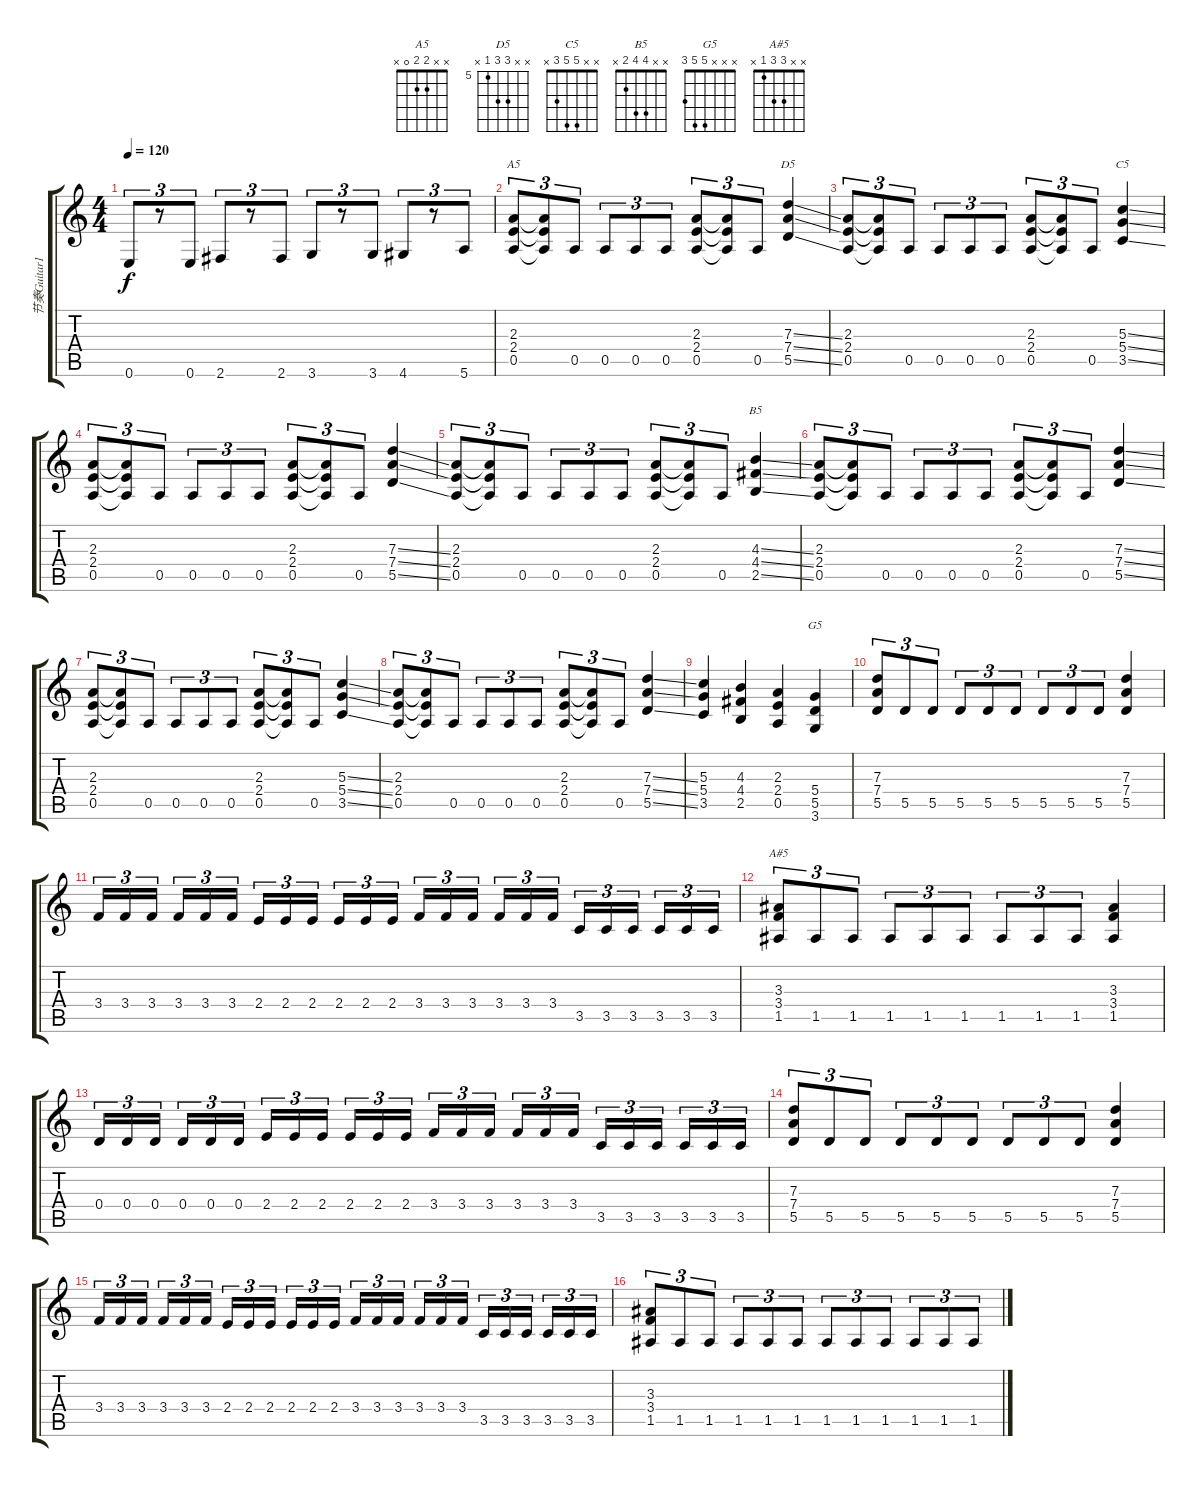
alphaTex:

\track ("节奏Guitar1" "节奏Guitar1") {instrument distortionguitar}
\staff {score tabs}
\tuning (E4 B3 G3 D3 A2 E2) {hide}
\chord ("A5" x x 2 2 0 x)
\chord ("D5" x x 7 7 5 x) {firstfret 5}
\chord ("C5" x x 5 5 3 x)
\chord ("B5" x x 4 4 2 x)
\chord ("G5" x x x 5 5 3)
\chord ("A#5" x x 3 3 1 x)
\ts (4 4)
\tempo 120
\clef g2
\ks c
0.6.8{tu (3 2) dy f} r.8{tu (3 2)} 0.6.8{tu (3 2)} 2.6.8{tu (3 2)} r.8{tu (3 2)} 2.6.8{tu (3 2)} 3.6.8{tu (3 2)} r.8{tu (3 2)} 3.6.8{tu (3 2)} 4.6.8{tu (3 2)} r.8{tu (3 2)} 5.6.8{tu (3 2)} |
(2.3 2.4 0.5).8{tu (3 2) ch "A5"} (2.3{t} 2.4{t} 0.5{t}).8{tu (3 2)} 0.5.8{tu (3 2)} 0.5.8{tu (3 2)} 0.5.8{tu (3 2)} 0.5.8{tu (3 2)} (2.3 2.4 0.5).8{tu (3 2)} (2.3{t} 2.4{t} 0.5{t}).8{tu (3 2)} 0.5.8{tu (3 2)} (7.3{ss} 7.4{ss} 5.5{ss}).4{ch "D5"} |
(2.3 2.4 0.5).8{tu (3 2)} (2.3{t} 2.4{t} 0.5{t}).8{tu (3 2)} 0.5.8{tu (3 2)} 0.5.8{tu (3 2)} 0.5.8{tu (3 2)} 0.5.8{tu (3 2)} (2.3 2.4 0.5).8{tu (3 2)} (2.3{t} 2.4{t} 0.5{t}).8{tu (3 2)} 0.5.8{tu (3 2)} (5.3{ss} 5.4{ss} 3.5{ss}).4{ch "C5"} |
(2.3 2.4 0.5).8{tu (3 2)} (2.3{t} 2.4{t} 0.5{t}).8{tu (3 2)} 0.5.8{tu (3 2)} 0.5.8{tu (3 2)} 0.5.8{tu (3 2)} 0.5.8{tu (3 2)} (2.3 2.4 0.5).8{tu (3 2)} (2.3{t} 2.4{t} 0.5{t}).8{tu (3 2)} 0.5.8{tu (3 2)} (7.3{ss} 7.4{ss} 5.5{ss}).4 |
(2.3 2.4 0.5).8{tu (3 2)} (2.3{t} 2.4{t} 0.5{t}).8{tu (3 2)} 0.5.8{tu (3 2)} 0.5.8{tu (3 2)} 0.5.8{tu (3 2)} 0.5.8{tu (3 2)} (2.3 2.4 0.5).8{tu (3 2)} (2.3{t} 2.4{t} 0.5{t}).8{tu (3 2)} 0.5.8{tu (3 2)} (4.3{ss} 4.4{ss} 2.5{ss}).4{ch "B5"} |
(2.3 2.4 0.5).8{tu (3 2)} (2.3{t} 2.4{t} 0.5{t}).8{tu (3 2)} 0.5.8{tu (3 2)} 0.5.8{tu (3 2)} 0.5.8{tu (3 2)} 0.5.8{tu (3 2)} (2.3 2.4 0.5).8{tu (3 2)} (2.3{t} 2.4{t} 0.5{t}).8{tu (3 2)} 0.5.8{tu (3 2)} (7.3{ss} 7.4{ss} 5.5{ss}).4 |
(2.3 2.4 0.5).8{tu (3 2)} (2.3{t} 2.4{t} 0.5{t}).8{tu (3 2)} 0.5.8{tu (3 2)} 0.5.8{tu (3 2)} 0.5.8{tu (3 2)} 0.5.8{tu (3 2)} (2.3 2.4 0.5).8{tu (3 2)} (2.3{t} 2.4{t} 0.5{t}).8{tu (3 2)} 0.5.8{tu (3 2)} (5.3{ss} 5.4{ss} 3.5{ss}).4 |
(2.3 2.4 0.5).8{tu (3 2)} (2.3{t} 2.4{t} 0.5{t}).8{tu (3 2)} 0.5.8{tu (3 2)} 0.5.8{tu (3 2)} 0.5.8{tu (3 2)} 0.5.8{tu (3 2)} (2.3 2.4 0.5).8{tu (3 2)} (2.3{t} 2.4{t} 0.5{t}).8{tu (3 2)} 0.5.8{tu (3 2)} (7.3{ss} 7.4{ss} 5.5{ss}).4 |
(5.3 5.4 3.5).4 (4.3 4.4 2.5).4 (2.3 2.4 0.5).4 (5.4 5.5 3.6).4{ch "G5"} |
(7.3 7.4 5.5).8{tu (3 2)} 5.5.8{tu (3 2)} 5.5.8{tu (3 2)} 5.5.8{tu (3 2)} 5.5.8{tu (3 2)} 5.5.8{tu (3 2)} 5.5.8{tu (3 2)} 5.5.8{tu (3 2)} 5.5.8{tu (3 2)} (7.3 7.4 5.5).4 |
3.4.16{tu (3 2)} 3.4.16{tu (3 2)} 3.4.16{tu (3 2)} 3.4.16{tu (3 2)} 3.4.16{tu (3 2)} 3.4.16{tu (3 2)} 2.4.16{tu (3 2)} 2.4.16{tu (3 2)} 2.4.16{tu (3 2)} 2.4.16{tu (3 2)} 2.4.16{tu (3 2)} 2.4.16{tu (3 2)} 3.4.16{tu (3 2)} 3.4.16{tu (3 2)} 3.4.16{tu (3 2)} 3.4.16{tu (3 2)} 3.4.16{tu (3 2)} 3.4.16{tu (3 2)} 3.5.16{tu (3 2)} 3.5.16{tu (3 2)} 3.5.16{tu (3 2)} 3.5.16{tu (3 2)} 3.5.16{tu (3 2)} 3.5.16{tu (3 2)} |
(3.3 3.4 1.5).8{tu (3 2) ch "A#5"} 1.5.8{tu (3 2)} 1.5.8{tu (3 2)} 1.5.8{tu (3 2)} 1.5.8{tu (3 2)} 1.5.8{tu (3 2)} 1.5.8{tu (3 2)} 1.5.8{tu (3 2)} 1.5.8{tu (3 2)} (3.3 3.4 1.5).4 |
0.4.16{tu (3 2)} 0.4.16{tu (3 2)} 0.4.16{tu (3 2)} 0.4.16{tu (3 2)} 0.4.16{tu (3 2)} 0.4.16{tu (3 2)} 2.4.16{tu (3 2)} 2.4.16{tu (3 2)} 2.4.16{tu (3 2)} 2.4.16{tu (3 2)} 2.4.16{tu (3 2)} 2.4.16{tu (3 2)} 3.4.16{tu (3 2)} 3.4.16{tu (3 2)} 3.4.16{tu (3 2)} 3.4.16{tu (3 2)} 3.4.16{tu (3 2)} 3.4.16{tu (3 2)} 3.5.16{tu (3 2)} 3.5.16{tu (3 2)} 3.5.16{tu (3 2)} 3.5.16{tu (3 2)} 3.5.16{tu (3 2)} 3.5.16{tu (3 2)} |
(7.3 7.4 5.5).8{tu (3 2)} 5.5.8{tu (3 2)} 5.5.8{tu (3 2)} 5.5.8{tu (3 2)} 5.5.8{tu (3 2)} 5.5.8{tu (3 2)} 5.5.8{tu (3 2)} 5.5.8{tu (3 2)} 5.5.8{tu (3 2)} (7.3 7.4 5.5).4 |
3.4.16{tu (3 2)} 3.4.16{tu (3 2)} 3.4.16{tu (3 2)} 3.4.16{tu (3 2)} 3.4.16{tu (3 2)} 3.4.16{tu (3 2)} 2.4.16{tu (3 2)} 2.4.16{tu (3 2)} 2.4.16{tu (3 2)} 2.4.16{tu (3 2)} 2.4.16{tu (3 2)} 2.4.16{tu (3 2)} 3.4.16{tu (3 2)} 3.4.16{tu (3 2)} 3.4.16{tu (3 2)} 3.4.16{tu (3 2)} 3.4.16{tu (3 2)} 3.4.16{tu (3 2)} 3.5.16{tu (3 2)} 3.5.16{tu (3 2)} 3.5.16{tu (3 2)} 3.5.16{tu (3 2)} 3.5.16{tu (3 2)} 3.5.16{tu (3 2)} |
(3.3 3.4 1.5).8{tu (3 2)} 1.5.8{tu (3 2)} 1.5.8{tu (3 2)} 1.5.8{tu (3 2)} 1.5.8{tu (3 2)} 1.5.8{tu (3 2)} 1.5.8{tu (3 2)} 1.5.8{tu (3 2)} 1.5.8{tu (3 2)} 1.5.8{tu (3 2)} 1.5.8{tu (3 2)} 1.5.8{tu (3 2)}
